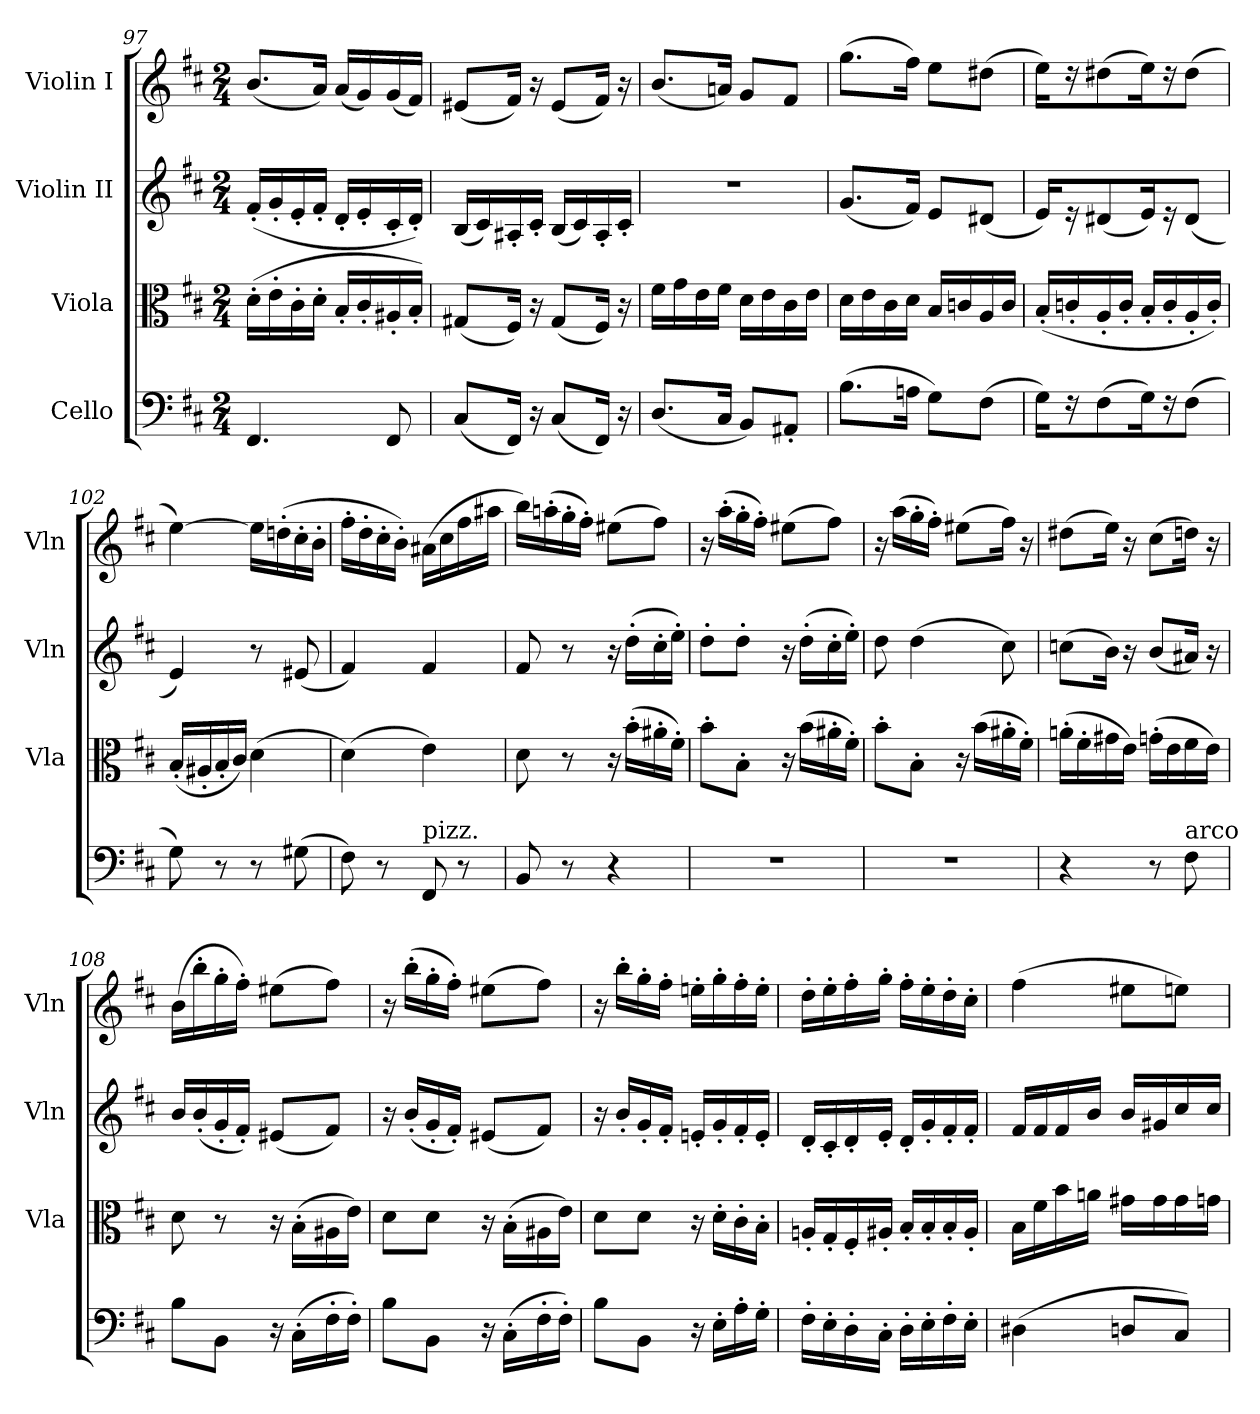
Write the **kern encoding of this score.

**kern	**kern	**kern	**kern
*part4	*part3	*part2	*part1
*staff4	*staff3	*staff2	*staff1
*I"Cello	*I"Viola	*I"Violin II	*I"Violin I
*	*I'Vla	*I'Vln	*I'Vln
!!LO:LB:g=z
*clefF4	*clefC3	*clefG2	*clefG2
*k[f#c#]	*k[f#c#]	*k[f#c#]	*k[f#c#]
*M2/4	*M2/4	*M2/4	*M2/4
=97	=97	=97	=97
4.FF#/	(>16d'\LL	(<16f#'/LL	(<8.b/L
.	16e'\	16g'/	.
.	16c#'\	16e'/	.
.	16d'\JJ	16f#'/JJ	16a/Jk)
.	16B'/LL	16d'/LL	(<16a/LL
.	16c#'/	16e'/	16g/)
8FF#/	16A#X'/	16c#'/	(<16g/
.	16B'/JJ)	16d'/JJ)	16f#/JJ)
=98	=98	=98	=98
(<8C#/L	(<8G#X/L	(<16B/LL	(<8e#X/L
.	.	16c#/)	.
16FF#/Jk)	16F#/Jk)	16A#X'/	16f#/Jk)
16r	16r	16c#'/JJ	16r
(<8C#/L	(<8G#/L	(<16B/LL	(<8e#/L
.	.	16c#/)	.
16FF#/Jk)	16F#/Jk)	16A#'/	16f#/Jk)
16r	16r	16c#'/JJ	16r
=99	=99	=99	=99
(<8.D/L	16f#\LL	2r	(<8.b/L
.	16g\	.	.
.	16e\	.	.
16C#/Jk	16f#\JJ	.	16an/Jk)
8BB/L)	16d\LL	.	8g/L
.	16e\	.	.
8AA#X'/J	16c#\	.	8f#/J
.	16e\JJ	.	.
=100	=100	=100	=100
(>8.B\L	16d\LL	(<8.g/L	(>8.gg\L
.	16e\	.	.
.	16c#\	.	.
16An\Jk	16d\JJ	16f#/Jk)	16ff#\Jk)
8G\L)	16B/LL	8e/L	8ee\L
.	16cn/	.	.
(>8F#\J	16A/	(<8d#X/J	(>8dd#X\J
.	16c/JJ	.	.
=101	=101	=101	=101
16G\KL)	(<16B'/LL	16e/KL)	16ee\KL)
16r	16cn'/	16r	16r
(>8F#\	16A'/	(<8d#X/	(>8dd#X\
.	16c'/JJ	.	.
16G\K)	16B'/LL	16e/K)	16ee\K)
16r	16c'/	16r	16r
(>8F#\J	16A'/	(<8d#/J	(>8dd#\J
.	16c'/JJ)	.	.
=102	=102	=102	=102
8G\)	(<16B'/LL	4e/)	[4ee\)
.	16A#X'/	.	.
8r	16B'/	.	.
.	16c#/JJ)	.	.
8r	(>4d\	8r	16ee\LL]
.	.	.	(>16ddn'\
(>8G#X\	.	(<8e#X/	16cc#'\
.	.	.	16b'\JJ
=103	=103	=103	=103
8F#\)	(>4d\)	4f#/)	16ff#'\LL
.	.	.	16dd'\
8r	.	.	16cc#'\
.	.	.	16b'\JJ)
!LO:TX:a:t=pizz.	!	!	!
8FF#/	4e\)	4f#/	(>16a#X\LL
.	.	.	16cc#\
8r	.	.	16ff#\
.	.	.	16aa#X\JJ
=104	=104	=104	=104
8BB/	8d\	8f#/	16bb\LL)
.	.	.	(>16aan'\
8r	8r	8r	16gg'\
.	.	.	16ff#'\JJ)
4r	16r	16r	(>8ee#X\L
.	(>16b'\LL	(>16dd'\LL	.
.	16a#X'\	16cc#'\	8ff#\J)
.	16f#'\JJ)	16ee'\JJ)	.
=105	=105	=105	=105
2r	8b'\L	8dd'\L	16r
.	.	.	(>16aa'\LL
.	8B'\J	8dd'\J	16gg'\
.	.	.	16ff#'\JJ)
.	16r	16r	(>8ee#X\L
.	(>16b\LL	(>16dd'\LL	.
.	16a#X'\	16cc#'\	8ff#\J)
.	16f#'\JJ)	16ee'\JJ)	.
!!LO:LB:g=z
=106	=106	=106	=106
2r	8b'\L	8dd\	16r
.	.	.	(>16aa\LL
.	8B'\J	(>4dd\	16gg'\
.	.	.	16ff#'\JJ)
.	16r	.	(>8ee#X\L
.	(>16b\LL	.	.
.	16a#X'\	8cc#\)	16ff#\Jk)
.	16f#'\JJ)	.	16r
=107	=107	=107	=107
4r	(>16an'\LL	(>8ccn\L	(>8dd#X\L
.	16f#'\	.	.
.	16g#X\	16b\Jk)	16ee\Jk)
.	16e\JJ)	16r	16r
8r	(>16gn'\LL	(<8b/L	(>8cc#\L
.	16e\	.	.
!LO:TX:a:t=arco	!	!	!
8F#\	16f#\	16a#X/Jk)	16ddn\Jk)
.	16e\JJ)	16r	16r
=108	=108	=108	=108
8B\L	8d\	16b/LL	(>16b\LL
.	.	(<16b'/	16bb'\
8BB\J	8r	16g'/	16gg'\
.	.	16f#'/JJ)	16ff#'\JJ)
16r	16r	(<8e#X/L	(>8ee#X\L
(>16C#'\LL	(>16B'\LL	.	.
16F#'\	16A#X\	8f#/J)	8ff#\J)
16F#'\JJ)	16e\JJ)	.	.
=109	=109	=109	=109
8B\L	8d\L	16r	16r
.	.	(<16b'/LL	(>16bb'\LL
8BB\J	8d\J	16g'/	16gg'\
.	.	16f#'/JJ)	16ff#'\JJ)
16r	16r	(<8e#X/L	(>8ee#X\L
(>16C#'\LL	(>16B'\LL	.	.
16F#'\	16A#X\	8f#/J)	8ff#\J)
16F#'\JJ)	16e\JJ)	.	.
=110	=110	=110	=110
8B\L	8d\L	16r	16r
.	.	16b'/LL	16bb'\LL
8BB\J	8d\J	16g'/	16gg'\
.	.	16f#'/JJ	16ff#'\JJ
16r	16r	16en'/LL	16een'\LL
16E'\LL	16d'\LL	16g'/	16gg'\
16A'\	16c#'\	16f#'/	16ff#'\
16G'\JJ	16B'\JJ	16e'/JJ	16ee'\JJ
=111	=111	=111	=111
16F#'\LL	16An'/LL	16d'/LL	16dd'\LL
16E'\	16G'/	16c#'/	16ee'\
16D'\	16F#'/	16d'/	16ff#'\
16C#'\JJ	16A#X'/JJ	16e'/JJ	16gg'\JJ
16D'\LL	16B'/LL	16d'/LL	16ff#'\LL
16E'\	16B'/	16g'/	16ee'\
16F#'\	16B'/	16f#'/	16dd'\
16E'\JJ	16A#'/JJ	16f#'/JJ	16cc#'\JJ
=112	=112	=112	=112
(>4D#X\	16B\LL	16f#/LL	(>4ff#\
.	16f#\	16f#/	.
.	16b\	16f#/	.
.	16an\JJ	16b/JJ	.
8Dn/L	16g#X\LL	16b/LL	8ee#X\L
.	16g#\	16g#X/	.
8C#/J)	16g#\	16cc#/	8een\J)
.	16gn\JJ	16cc#/JJ	.
=	=	=	=
*-	*-	*-	*-
